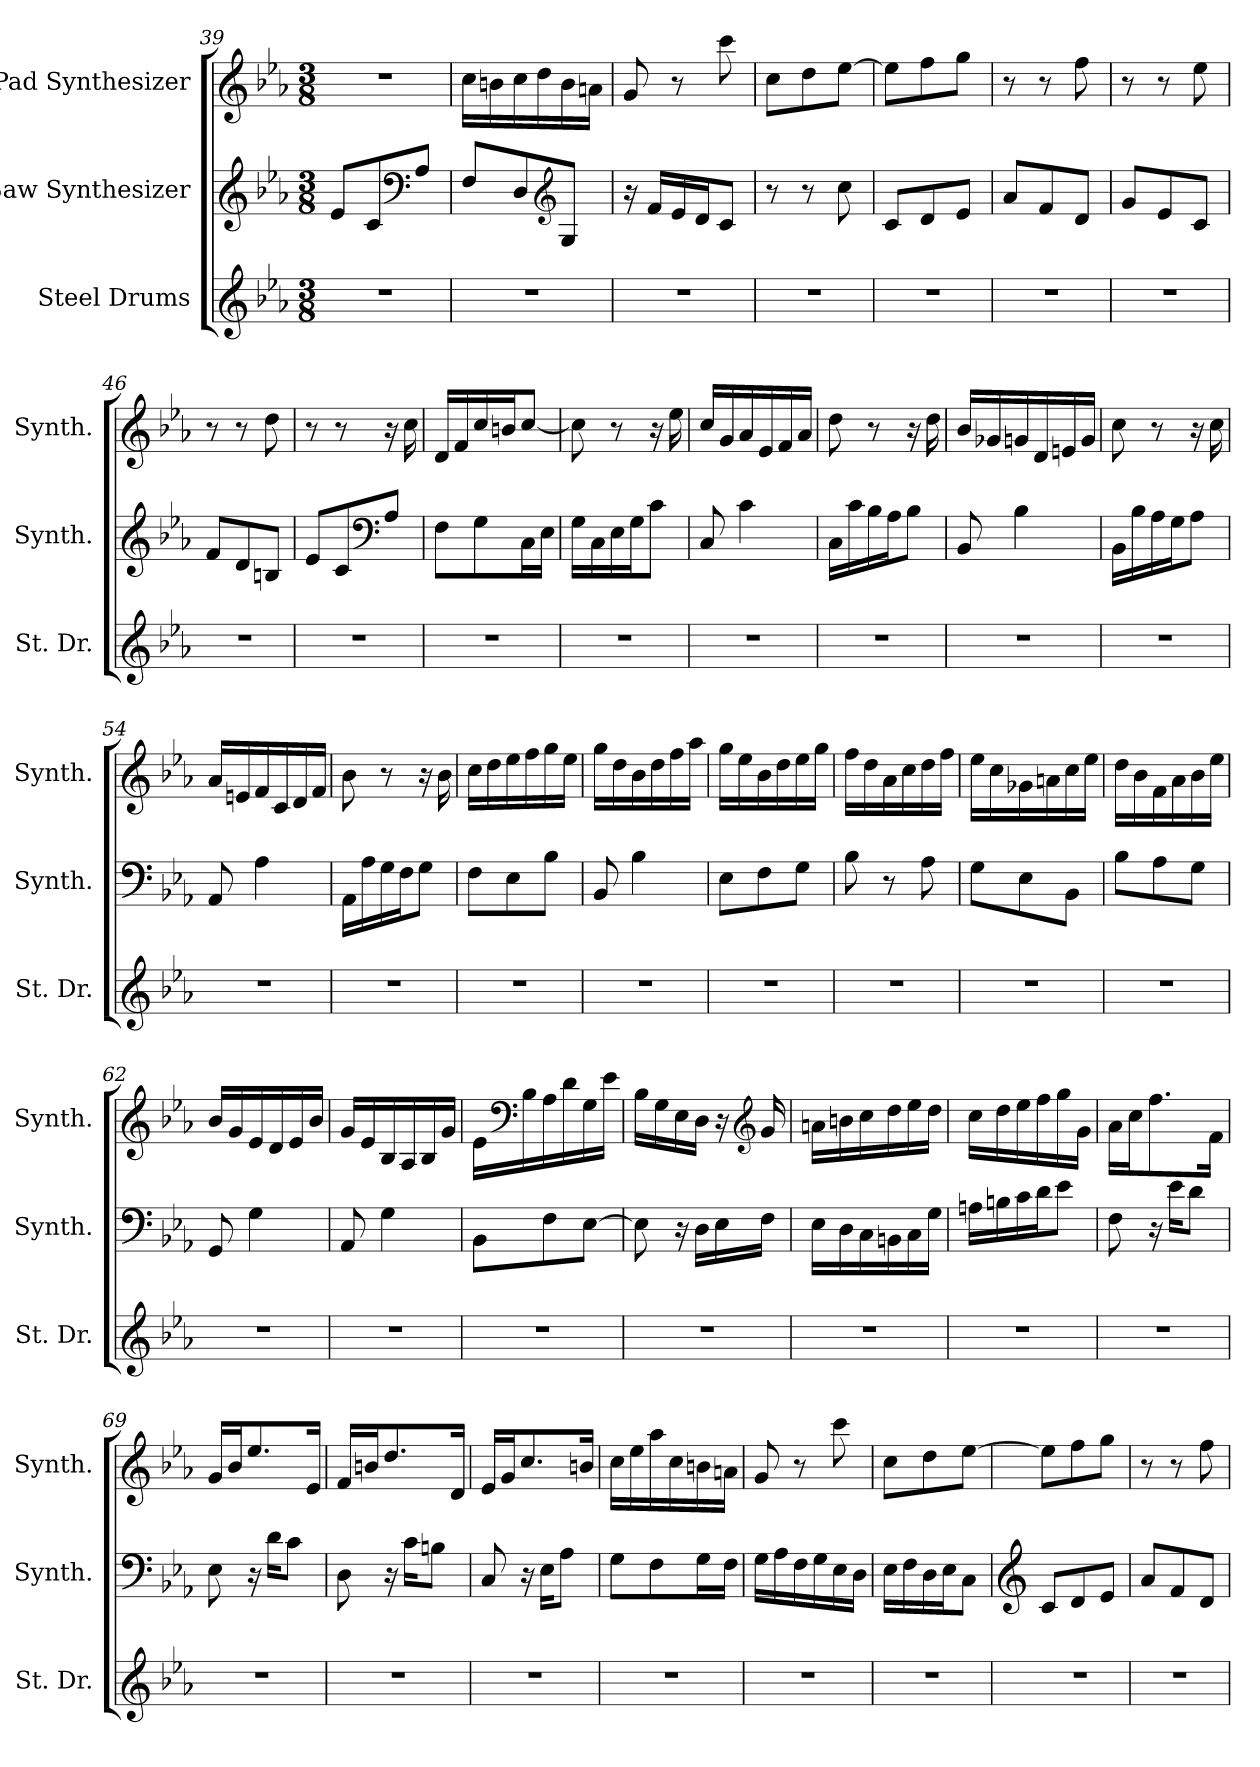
**kern	**kern	**kern
*part3	*part2	*part1
*staff3	*staff2	*staff1
*I"Steel Drums	*I"Saw Synthesizer	*I"Pad Synthesizer
*I'St. Dr.	*I'Synth.	*I'Synth.
!!LO:LB:g=z
*clefG2	*clefG2	*clefG2
*k[b-e-a-]	*k[b-e-a-]	*k[b-e-a-]
*M3/8	*M3/8	*M3/8
=39	=39	=39
4.r	8e-/L	4.r
.	8c/	.
*	*clefF4	*
.	8A-/J	.
=40	=40	=40
4.r	8F/L	16cc\LL
.	.	16bn\
.	8D/	16cc\
.	.	16dd\
*	*clefG2	*
.	8G/J	16b\
.	.	16an\JJ
=41	=41	=41
4.r	16r	8g/
.	16f/LL	.
.	16e-/	8r
.	16d/J	.
.	8c/J	8ccc\
=42	=42	=42
4.r	8r	8cc\L
.	8r	8dd\
.	8cc\	[8ee-\J
=43	=43	=43
4.r	8c/L	8ee-\L]
.	8d/	8ff\
.	8e-/J	8gg\J
=44	=44	=44
4.r	8a-/L	8r
.	8f/	8r
.	8d/J	8ff\
=45	=45	=45
4.r	8g/L	8r
.	8e-/	8r
.	8c/J	8ee-\
=46	=46	=46
4.r	8f/L	8r
.	8d/	8r
.	8Bn/J	8dd\
!!LO:LB:g=z
=47	=47	=47
4.r	8e-/L	8r
.	8c/	8r
*	*clefF4	*
.	8A-/J	16r
.	.	16cc\
=48	=48	=48
4.r	8F\L	16d/LL
.	.	16f/
.	8G\	16cc/
.	.	16bn/J
.	16C\L	[8cc/J
.	16E-\JJ	.
=49	=49	=49
4.r	16G\LL	8cc\]
.	16C\	.
.	16E-\	8r
.	16G\J	.
.	8c\J	16r
.	.	16ee-\
=50	=50	=50
4.r	8C/	16cc/LL
.	.	16g/
.	4c\	16a-/
.	.	16e-/
.	.	16f/
.	.	16a-/JJ
=51	=51	=51
4.r	16C\LL	8dd\
.	16c\	.
.	16B-\	8r
.	16A-\J	.
.	8B-\J	16r
.	.	16dd\
!!LO:PB:g=z
=52	=52	=52
4.r	8BB-/	16b-/LL
.	.	16g-X/
.	4B-\	16gn/
.	.	16d/
.	.	16en/
.	.	16g/JJ
=53	=53	=53
4.r	16BB-\LL	8cc\
.	16B-\	.
.	16A-\	8r
.	16G\J	.
.	8A-\J	16r
.	.	16cc\
=54	=54	=54
4.r	8AA-/	16a-/LL
.	.	16en/
.	4A-\	16f/
.	.	16c/
.	.	16d/
.	.	16f/JJ
=55	=55	=55
4.r	16AA-\LL	8b-\
.	16A-\	.
.	16G\	8r
.	16F\J	.
.	8G\J	16r
.	.	16b-\
=56	=56	=56
4.r	8F\L	16cc\LL
.	.	16dd\
.	8E-\	16ee-\
.	.	16ff\
.	8B-\J	16gg\
.	.	16ee-\JJ
!!LO:LB:g=z
=57	=57	=57
4.r	8BB-/	16gg\LL
.	.	16dd\
.	4B-\	16b-\
.	.	16dd\
.	.	16ff\
.	.	16aa-\JJ
=58	=58	=58
4.r	8E-\L	16gg\LL
.	.	16ee-\
.	8F\	16b-\
.	.	16dd\
.	8G\J	16ee-\
.	.	16gg\JJ
=59	=59	=59
4.r	8B-\	16ff\LL
.	.	16dd\
.	8r	16a-\
.	.	16cc\
.	8A-\	16dd\
.	.	16ff\JJ
=60	=60	=60
4.r	8G\L	16ee-\LL
.	.	16cc\
.	8E-\	16g-X\
.	.	16an\
.	8BB-\J	16cc\
.	.	16ee-\JJ
=61	=61	=61
4.r	8B-\L	16dd\LL
.	.	16b-\
.	8A-\	16f\
.	.	16a-\
.	8G\J	16b-\
.	.	16ee-\JJ
=62	=62	=62
4.r	8GG/	16b-/LL
.	.	16g/
.	4G\	16e-/
.	.	16d/
.	.	16e-/
.	.	16b-/JJ
!!LO:LB:g=z
=63	=63	=63
4.r	8AA-/	16g/LL
.	.	16e-/
.	4G\	16B-/
.	.	16A-/
.	.	16B-/
.	.	16g/JJ
=64	=64	=64
4.r	8BB-\L	16e-\LL
*	*	*clefF4
.	.	16B-\
.	8F\	16A-\
.	.	16d\
.	[8E-\J	16G\
.	.	16e-\JJ
=65	=65	=65
4.r	8E-\]	16B-\LL
.	.	16G\
.	16r	16E-\
.	16D\LL	16D\JJ
.	16E-\	16r
*	*	*clefG2
.	16F\JJ	16g/
=66	=66	=66
4.r	16E-\LL	16an\LL
.	16D\	16bn\
.	16C\	16cc\
.	16BBn\	16dd\
.	16C\	16ee-\
.	16G\JJ	16dd\JJ
=67	=67	=67
4.r	16An\LL	16cc\LL
.	16Bn\	16dd\
.	16c\	16ee-\
.	16d\J	16ff\
.	8e-\J	16gg\
.	.	16g\JJ
!!LO:LB:g=z
=68	=68	=68
4.r	8F\	16a-\LL
.	.	16cc\J
.	16r	8.ff\
.	16e-\KL	.
.	8d\J	.
.	.	16f\Jk
=69	=69	=69
4.r	8E-\	16g/LL
.	.	16b-/J
.	16r	8.ee-/
.	16d\KL	.
.	8c\J	.
.	.	16e-/Jk
=70	=70	=70
4.r	8D\	16f/LL
.	.	16bn/J
.	16r	8.dd/
.	16c\KL	.
.	8Bn\J	.
.	.	16d/Jk
=71	=71	=71
4.r	8C/	16e-/LL
.	.	16g/J
.	16r	8.cc/
.	16E-\KL	.
.	8A-\J	.
.	.	16bn/Jk
=72	=72	=72
4.r	8G\L	16cc\LL
.	.	16ee-\
.	8F\	16aa-\
.	.	16cc\
.	16G\L	16bn\
.	16F\JJ	16an\JJ
=73	=73	=73
4.r	16G\LL	8g/
.	16A-\	.
.	16F\	8r
.	16G\	.
.	16E-\	8ccc\
.	16D\JJ	.
!!LO:PB:g=z
=74	=74	=74
4.r	16E-\LL	8cc\L
.	16F\	.
.	16D\	8dd\
.	16E-\J	.
.	8C\J	[8ee-\J
=75	=75	=75
*	*clefG2	*
4.r	8c/L	8ee-\L]
.	8d/	8ff\
.	8e-/J	8gg\J
=76	=76	=76
4.r	8a-/L	8r
.	8f/	8r
.	8d/J	8ff\
=	=	=
*-	*-	*-
